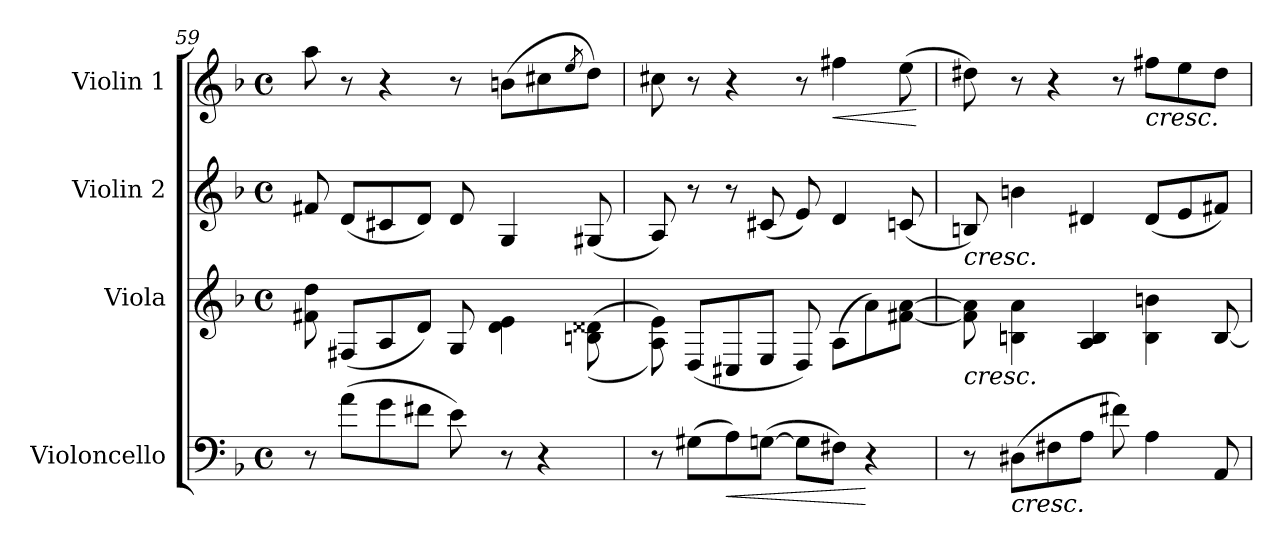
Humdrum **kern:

**kern	**dynam	**kern	**kern	**kern	**dynam
*part4	*part4	*part3	*part2	*part1	*part1
*staff4	*staff4	*staff3	*staff2	*staff1	*staff1
*I"Violoncello	*	*I"Viola	*I"Violin 2	*I"Violin 1	*
*I'Vc	*	*I'Vla	*I'Vln	*I'Vln	*
!!LO:PB:g=z
*clefF4	*	*clefG2	*clefG2	*clefG2	*
*k[b-]	*	*k[b-]	*k[b-]	*k[b-]	*
*M4/4	*	*M4/4	*M4/4	*M4/4	*
*met(c)	*	*met(c)	*met(c)	*met(c)	*
=59	=59	=59	=59	=59	=59
8r	.	8f#X\ 8dd\	8f#X/	8aa\	.
(8a\L	.	(8F#X/L	(8d/L	8r	.
8g\	.	8A/	8c#X/	4r	.
8f#X\J	.	8d/J)	8d/J)	.	.
8e\)	.	8G/	8d/	8r	.
8r	.	4d\ 4e\	4G/	(8bn\L	.
4r	.	.	.	8cc#X\	.
.	.	.	.	8qee/	.
.	.	((<8Bn\ 8d##X\	(8G#X/	8dd\J)	.
!!LO:LB:g=z
=60	=60	=60	=60	=60	=60
8r	.	8A\ 8e\))	8A/)	8cc#X\	.
(8G#X\L	.	(8D/L	8r	8r	.
!	!LO:HP:b	!	!	!	!
8A\)	<	8C#X/	8r	4r	.
([8Gn\J	.	8E/J	(8c#X/	.	.
8G\L]	.	8D/)	8e/)	8r	.
!	!	!	!	!	!LO:HP:b
8F#X\J)	.	(8A\L	4d/	4ff#X\	<
4r	[	8a\)	.	.	.
.	.	[8f#X\ [8a\J	(8cn/	(8ee\	.
.	.	.	.	.	[
=61	=61	=61	=61	=61	=61
!	!	!	!LO:TX:b:i:t=cresc.	!	!
!	!	!LO:TX:b:i:t=cresc.	!	!	!
8r	.	8f#\] 8a\]	8Bn/)	8dd#X\)	.
!LO:TX:b:i:t=cresc.	!	!	!	!	!
(8D#X\L	.	4Bn\ 4a\	4bn\	8r	.
8F#X\	.	.	.	4r	.
8A\J	.	4A/ 4B/	4d#X/	.	.
8f#X\)	.	.	.	8r	.
!	!	!	!	!LO:TX:b:i:t=cresc.	!
4A\	.	4B\ 4bn\	(8d#/L	8ff#X\L	.
.	.	.	8e/	8ee\	.
8AA/	.	[8B/	8f#X/J)	8dd#\J	.
=	=	=	=	=	=
*-	*-	*-	*-	*-	*-
